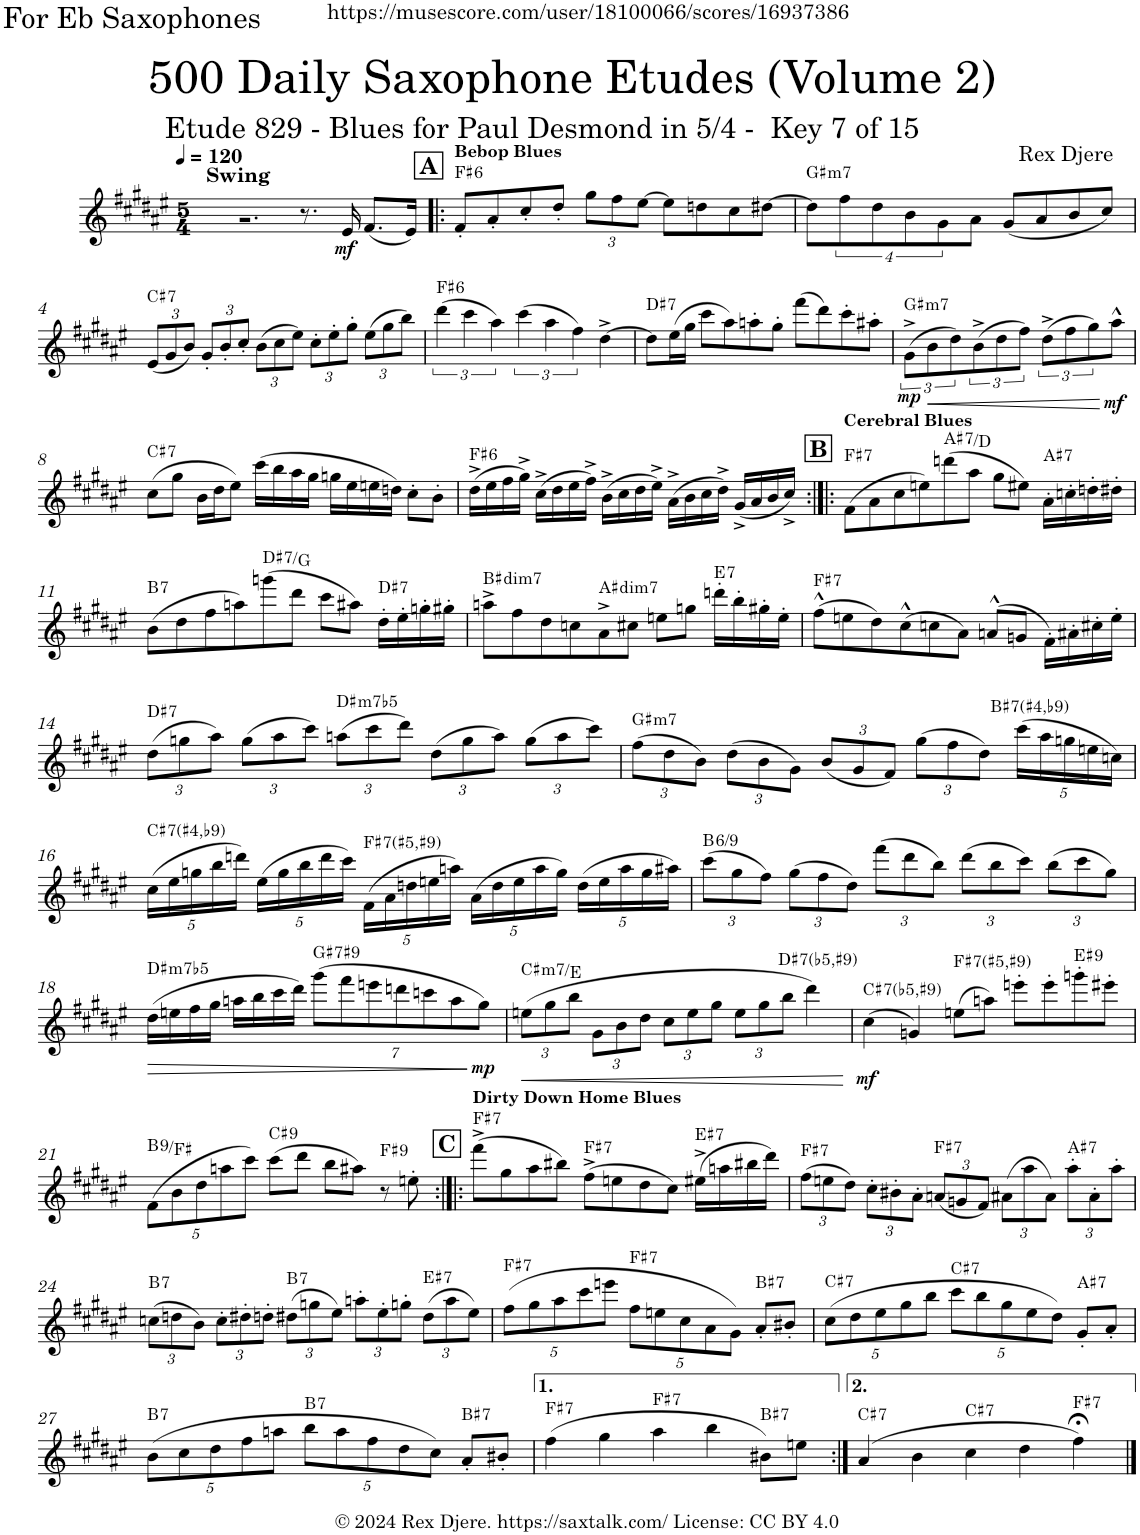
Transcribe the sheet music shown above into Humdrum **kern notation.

**kern	**dynam	**harte
*part1	*part1	*part1
*staff1	*staff1	*
*I"Alto Saxophone	*	*
*I'A. Sax.	*	*
*clefG2	*	*
*Trd5c9	*	*
*k[f#c#g#d#a#e#]	*	*
*M5/4	*	*
*MM120	*	*
=1	=1	=1
!LO:TX:a:B:t=Swing	!	!
2.rg	.	.
8.r	.	.
!	!LO:DY:b	!
16e#/	mf	.
(8.f#/L	.	.
16e#/Jk)	.	.
!!LO:REH:place=s1:a:B:cj:fs=14:t=A
=2!|:	=2!|:	=2!|:
!LO:TX:a:B:t=Bebop Blues	!	!LO:H:kt=6
8f#'/L	.	F#:maj6
8a#'/	.	.
8cc#'/	.	.
8dd#'/J	.	.
*Xbrackettup	*	*
12gg#\L	.	.
12ff#\	.	.
[12ee#\J	.	.
8ee#\L]	.	.
8ddn\	.	.
8cc#\	.	.
[8dd#X\J	.	.
=3	=3	=3
!	!	!LO:H:kt=m7
8dd#\L]	.	G#:min7
8ff#\	.	.
8dd#\	.	.
8b\	.	.
8g#\	.	.
8a#\J	.	.
(8g#/L	.	.
8a#/	.	.
8b/	.	.
8cc#/J)	.	.
!!LO:LB:g=z
=4	=4	=4
!	!	!LO:H:kt=7
(12e#/L	.	C#:7
12g#/	.	.
12b/J)	.	.
12g#'/L	.	.
12b'/	.	.
12cc#'/J	.	.
(12b\L	.	.
12cc#\	.	.
12ee#\J)	.	.
12cc#'\L	.	.
12ee#'\	.	.
12gg#'\J	.	.
(12ee#\L	.	.
12gg#\	.	.
12bb\J)	.	.
=5	=5	=5
*brackettup	*	*
!	!	!LO:H:kt=6
(6ddd#\	.	F#:maj6
6ccc#\	.	.
6aa#\)	.	.
(6ccc#\	.	.
6aa#\	.	.
6ff#\)	.	.
[4dd#^\	.	.
=6	=6	=6
!	!	!LO:H:kt=7
8dd#\L]	.	D#:7
(16ee#\L	.	.
16gg#\JJ	.	.
8ccc#\L	.	.
8aa#\)	.	.
8aan'\	.	.
8gg#'\J	.	.
(8fff#\L	.	.
8ddd#\)	.	.
8ccc#'\	.	.
8aa#X'\J	.	.
=7	=7	=7
!	!LO:DY:b	!LO:H:kt=m7
(8g#^\L	mp	G#:min7
!	!LO:HP:b	!
8b\	<	.
8dd#\)	.	.
(8b^\	.	.
8dd#\	.	.
8ff#\J)	.	.
(8dd#^\L	.	.
8ff#\	.	.
8gg#\)	.	.
!	!LO:DY:n=1:b	!
8aa#^^\J	[ mf	.
!!LO:LB:g=z
=8	=8	=8
!	!	!LO:H:kt=7
(8cc#\L	.	C#:7
8gg#\J	.	.
16b\LL	.	.
16dd#\J	.	.
8ee#\J)	.	.
(16ccc#\LL	.	.
16bb\	.	.
16aa#\	.	.
16gg#\JJ	.	.
16ggn\LL	.	.
16ee#\	.	.
16een\	.	.
16ddn\JJ)	.	.
8cc#'\L	.	.
8b'\J	.	.
=9	=9	=9
!	!	!LO:H:kt=6
(16dd#^\LL	.	F#:maj6
16ee#\	.	.
16ff#\	.	.
16gg#^\JJ)	.	.
(16cc#^\LL	.	.
16dd#\	.	.
16ee#\	.	.
16ff#^\JJ)	.	.
(16b^\LL	.	.
16cc#\	.	.
16dd#\	.	.
16ee#^\JJ)	.	.
(16a#^\LL	.	.
16b\	.	.
16cc#\	.	.
16dd#^\JJ)	.	.
(16g#^/LL	.	.
16a#/	.	.
16b/	.	.
16cc#^/JJ)	.	.
!!LO:REH:place=s1:a:B:cj:fs=14:t=B
=10:|!|:	=10:|!|:	=10:|!|:
!LO:TX:a:B:t=Cerebral Blues	!	!LO:H:kt=7
(8f#\L	.	F#:7
8a#\	.	.
8cc#\	.	.
8een\)	.	.
!	!	!LO:H:kt=7
(8dddn\	.	A#:7/b4
8aa#\J	.	.
8gg#\L	.	.
8ee#X\J)	.	.
!	!	!LO:H:kt=7
16a#'\LL	.	A#:7
16ccn'\	.	.
16ddn'\	.	.
16dd#X'\JJ	.	.
!!LO:LB:g=z
=11	=11	=11
!	!	!LO:H:kt=7
(8b\L	.	B:7
8dd#\	.	.
8ff#\	.	.
8aan\)	.	.
!	!	!LO:H:kt=7
(8gggn\	.	D#:7/b4
8ddd#\J	.	.
8ccc#\L	.	.
8aa#X\J)	.	.
!	!	!LO:H:kt=7
16dd#'\LL	.	D#:7
16ee#'\	.	.
16ggn'\	.	.
16gg#X'\JJ	.	.
=12	=12	=12
!	!	!LO:H:kt=dim7
8aan^\L	.	B#:dim7
8ff#\	.	.
8dd#\	.	.
8ccn\	.	.
!	!	!LO:H:kt=dim7
8a#^\	.	A#:dim7
8cc#X\J	.	.
8een\L	.	.
8ggn\J	.	.
!	!	!LO:H:kt=7
16dddn'\LL	.	E:7
16bb'\	.	.
16gg#X'\	.	.
16ee'\JJ	.	.
=13	=13	=13
!	!	!LO:H:kt=7
(8ff#^^\L	.	F#:7
8een\	.	.
8dd#\)	.	.
(8cc#^^\	.	.
8ccn\	.	.
8a#\J)	.	.
(8an^^/L	.	.
8gn/J	.	.
16f#'\LL)	.	.
16a#X'\	.	.
16cc#X'\	.	.
16ee'\JJ	.	.
!!LO:LB:g=z
=14	=14	=14
*Xbrackettup	*	*
!	!	!LO:H:kt=7
(12dd#\L	.	D#:7
12ggn\	.	.
12aa#\J)	.	.
(12gg\L	.	.
12aa#\	.	.
12ccc#\J)	.	.
!	!	!LO:H:kt=m7b5
(12aan\L	.	D#:hdim7
12ccc#\	.	.
12ddd#\J)	.	.
(12dd#\L	.	.
12gg\	.	.
12aa\J)	.	.
(12gg\L	.	.
12aa\	.	.
12ccc#\J)	.	.
=15	=15	=15
!	!	!LO:H:kt=m7
(12ff#\L	.	G#:min7
12dd#\	.	.
12b\J)	.	.
(12dd#\L	.	.
12b\	.	.
12g#\J)	.	.
(12b/L	.	.
12g#/	.	.
12f#/J)	.	.
(12gg#\L	.	.
12ff#\	.	.
12dd#\J)	.	.
!	!	!LO:H:kt=7
(20ccc#\LL	.	B#:7(#4,b9)
20aa#\	.	.
20ggn\	.	.
20een\	.	.
20ccn\JJ)	.	.
!!LO:LB:g=z
=16	=16	=16
!	!	!LO:H:kt=7
(20cc#\LL	.	C#:7(#4,b9)
20ee#\	.	.
20ggn\	.	.
20bb\	.	.
20dddn\JJ)	.	.
(20ee#\LL	.	.
20gg\	.	.
20bb\	.	.
20ddd\	.	.
20ccc#\JJ)	.	.
!	!	!LO:H:kt=7
(20f#\LL	.	F#:(3,#5,b7,#9)
20a#\	.	.
20ddn\	.	.
20een\	.	.
20aan\JJ)	.	.
(20a#\LL	.	.
20dd\	.	.
20ee\	.	.
20aa\	.	.
20gg\JJ)	.	.
(20dd\LL	.	.
20ee\	.	.
20aa\	.	.
20gg\	.	.
20aa#X\JJ)	.	.
=17	=17	=17
!	!	!LO:H:kt=/6
(12ccc#\L	.	B:maj6(9)
12gg#\	.	.
12ff#\J)	.	.
(12gg#\L	.	.
12ff#\	.	.
12dd#\J)	.	.
(12fff#\L	.	.
12ddd#\	.	.
12bb\J)	.	.
(12ddd#\L	.	.
12bb\	.	.
12ccc#\J)	.	.
(12bb\L	.	.
12ccc#\	.	.
12gg#\J)	.	.
!!LO:LB:g=z
=18	=18	=18
!	!LO:HP:b	!LO:H:kt=m7b5
(16dd#\LL	>	D#:hdim7
16een\	.	.
16ff#\	.	.
16gg#\JJ	.	.
16aan\LL	.	.
16bb\	.	.
16ccc#\	.	.
16ddd#\JJ)	.	.
!	!	!LO:H:kt=7
(28%3ggg#\L	.	G#:7(#9)
28%3fff#\	.	.
28%3eeen\	.	.
28%3dddn\	.	.
28%3cccn\	.	.
28%3aa\	.	.
!	!LO:DY:n=1:b	!
28%3gg#\J)	] mp	.
=19	=19	=19
!	!LO:HP:b	!LO:H:kt=m7
(12een\L	<	C#:min7/b3
12gg#\	.	.
12bb\J	.	.
12g#\L	.	.
12b\	.	.
12dd#\J	.	.
12cc#\L	.	.
12ee\	.	.
12gg#\J	.	.
12ee\L	.	.
12gg#\	.	.
12bb\J	.	.
!	!	!LO:H:kt=7
4ddd#\)	.	D#:(3,b5,b7,#9)
.	[	.
=20	=20	=20
!	!LO:DY:b	!LO:H:kt=7
(4cc#\	mf	C#:(3,b5,b7,#9)
4gn/)	.	.
!	!	!LO:H:kt=7
(8een\L	.	F#:(3,#5,b7,#9)
8aan\J)	.	.
8eeen'\L	.	.
8eee'\	.	.
!	!	!LO:H:kt=9
8gggn'\	.	E#:9
8eee#X'\J	.	.
!!LO:LB:g=z
=21	=21	=21
!	!	!LO:H:kt=9
(10f#\L	.	B:9/5
10b\	.	.
10dd#\	.	.
10aan\	.	.
10ccc#\J)	.	.
!	!	!LO:H:kt=9
(8ccc#\L	.	C#:9
8ddd#\J	.	.
8bb\L	.	.
8aa#X\J)	.	.
!	!	!LO:H:kt=9
8r	.	F#:9
8een'\	.	.
!!LO:REH:place=s1:a:B:cj:fs=14:t=C
=22:|!|:	=22:|!|:	=22:|!|:
!LO:TX:a:B:t=Dirty Down Home Blues	!	!LO:H:kt=7
(8fff#^\L	.	F#:7
8gg#\	.	.
8aa#\	.	.
8bb#X\J)	.	.
!	!	!LO:H:kt=7
(8ff#^\L	.	F#:7
8een\	.	.
8dd#\	.	.
8cc#\J)	.	.
!	!	!LO:H:kt=7
(16ee#X^\LL	.	E#:7
16aan\	.	.
16bb#X\	.	.
16ddd#\JJ)	.	.
=23	=23	=23
!	!	!LO:H:kt=7
(12ff#\L	.	F#:7
12een\	.	.
12dd#\J)	.	.
12cc#'\L	.	.
12b#X'\	.	.
12a#'\J	.	.
!	!	!LO:H:kt=7
(12an/L	.	F#:7
12gn/	.	.
12f#/J)	.	.
(12a#X\L	.	.
12aa#\	.	.
12a#\J)	.	.
!	!	!LO:H:kt=7
12aa#'\L	.	A#:7
12a#'\	.	.
12aa#'\J	.	.
!!LO:LB:g=z
=24	=24	=24
!	!	!LO:H:kt=7
(12ccn\L	.	B:7
12ddn\	.	.
12b\J)	.	.
12cc'\L	.	.
12dd#X'\	.	.
12ddn'\J	.	.
!	!	!LO:H:kt=7
(12dd#X\L	.	B:7
12ggn\	.	.
12ee#\J)	.	.
12aan'\L	.	.
12ee#'\	.	.
12ggn'\J	.	.
!	!	!LO:H:kt=7
(12dd#\L	.	E#:7
12aa\	.	.
12ee#\J)	.	.
=25	=25	=25
!	!	!LO:H:kt=7
(10ff#\L	.	F#:7
10gg#\	.	.
10aa#\	.	.
10ccc#\	.	.
10eeen\J	.	.
!	!	!LO:H:kt=7
10ff#\L	.	F#:7
10een\	.	.
10cc#\	.	.
10a#\	.	.
10g#\J)	.	.
!	!	!LO:H:kt=7
8a#'/L	.	B#:7
8b#X'/J	.	.
=26	=26	=26
!	!	!LO:H:kt=7
(10cc#\L	.	C#:7
10dd#\	.	.
10ee#\	.	.
10gg#\	.	.
10bb\J	.	.
!	!	!LO:H:kt=7
10ccc#\L	.	C#:7
10bb\	.	.
10gg#\	.	.
10ee#\	.	.
10dd#\J)	.	.
!	!	!LO:H:kt=7
8g#'/L	.	A#:7
8a#'/J	.	.
!!LO:LB:g=z
=27	=27	=27
!	!	!LO:H:kt=7
(10b\L	.	B:7
10cc#\	.	.
10dd#\	.	.
10ff#\	.	.
10aan\J	.	.
!	!	!LO:H:kt=7
10bb\L	.	B:7
10aa\	.	.
10ff#\	.	.
10dd#\	.	.
10cc#\J)	.	.
!	!	!LO:H:kt=7
8a#'/L	.	B#:7
8b#X'/J	.	.
=28	=28	=28
!	!	!LO:H:kt=7
(4ff#\	.	F#:7
4gg#\	.	.
!	!	!LO:H:kt=7
4aa#\	.	F#:7
4bb\	.	.
!	!	!LO:H:kt=7
8b#X\L)	.	B#:7
8een\J	.	.
=29:|!	=29:|!	=29:|!
!	!	!LO:H:kt=7
(4a#/	.	C#:7
4b\	.	.
!	!	!LO:H:kt=7
4cc#\	.	C#:7
4dd#\	.	.
!	!	!LO:H:kt=7
4ff#;<\)	.	F#:7
==	==	==
*-	*-	*-
